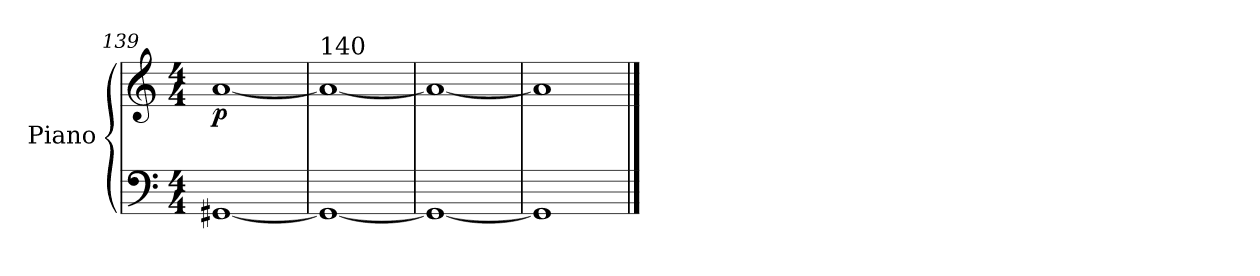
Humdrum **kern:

**kern	**kern	**dynam
*part1	*part1	*part1
*staff2	*staff1	*staff1/2
*I"Piano	*	*
*I'Pno.	*	*
*clefF4	*clefG2	*
*k[]	*k[]	*
*M4/4	*M4/4	*
=139	=139	=139
!	!	!LO:DY:b
[1GG#X	[1a	p
=140	=140	=140
!	!LO:TX:a:t=140	!
1GG#_	1a_	.
=141	=141	=141
1GG#_	1a_	.
=142	=142	=142
1GG#]	1a]	.
==	==	==
*-	*-	*-
